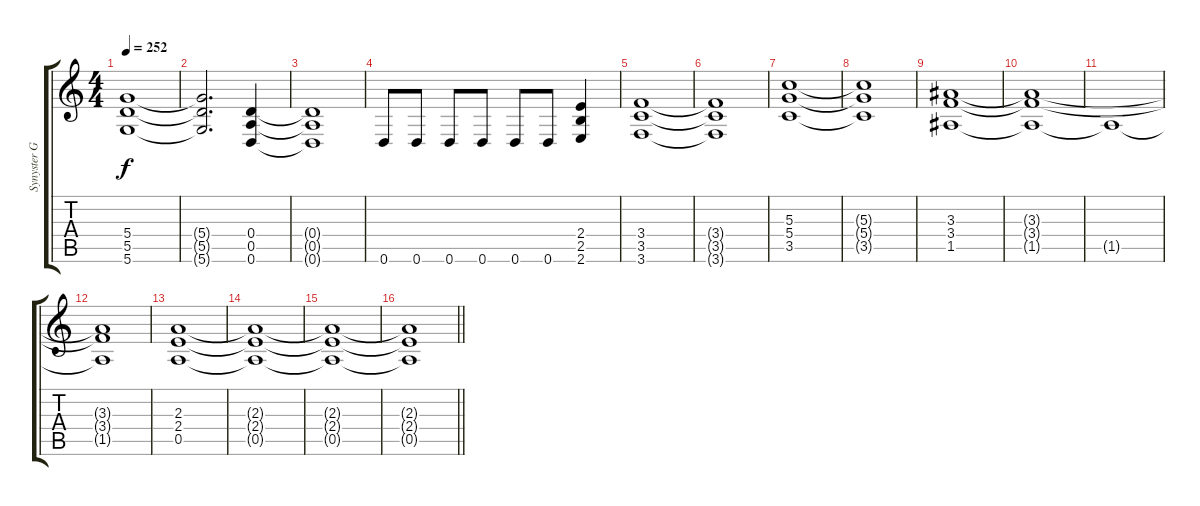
\track ("Synyster Gates" "Synyster G") {instrument distortionguitar}
\staff {score tabs}
\tuning (E4 B3 G3 D3 A2 D2) {hide}
\ts (4 4)
\tempo 252
\clef g2
\ks c
(5.4 5.5 5.6).1{dy f} |
(5.4{t} 5.5{t} 5.6{t}).2{d} (0.4 0.5 0.6).4 |
(0.4{t} 0.5{t} 0.6{t}).1 |
0.6.8 0.6.8 0.6.8 0.6.8 0.6.8 0.6.8 (2.4 2.5 2.6).4 |
(3.4 3.5 3.6).1 |
(3.4{t} 3.5{t} 3.6{t}).1 |
(5.3 5.4 3.5).1 |
(5.3{t} 5.4{t} 3.5{t}).1 |
(3.3 3.4 1.5).1 |
(3.3{t} 3.4{t} 1.5{t}).1 |
1.5{t}.1 |
(3.3{t} 3.4{t} 1.5{t}).1 |
(2.3 2.4 0.5).1 |
(2.3{t} 2.4{t} 0.5{t}).1 |
(2.3{t} 2.4{t} 0.5{t}).1 |
\barLineRight lightlight
(2.3{t} 2.4{t} 0.5{t}).1
